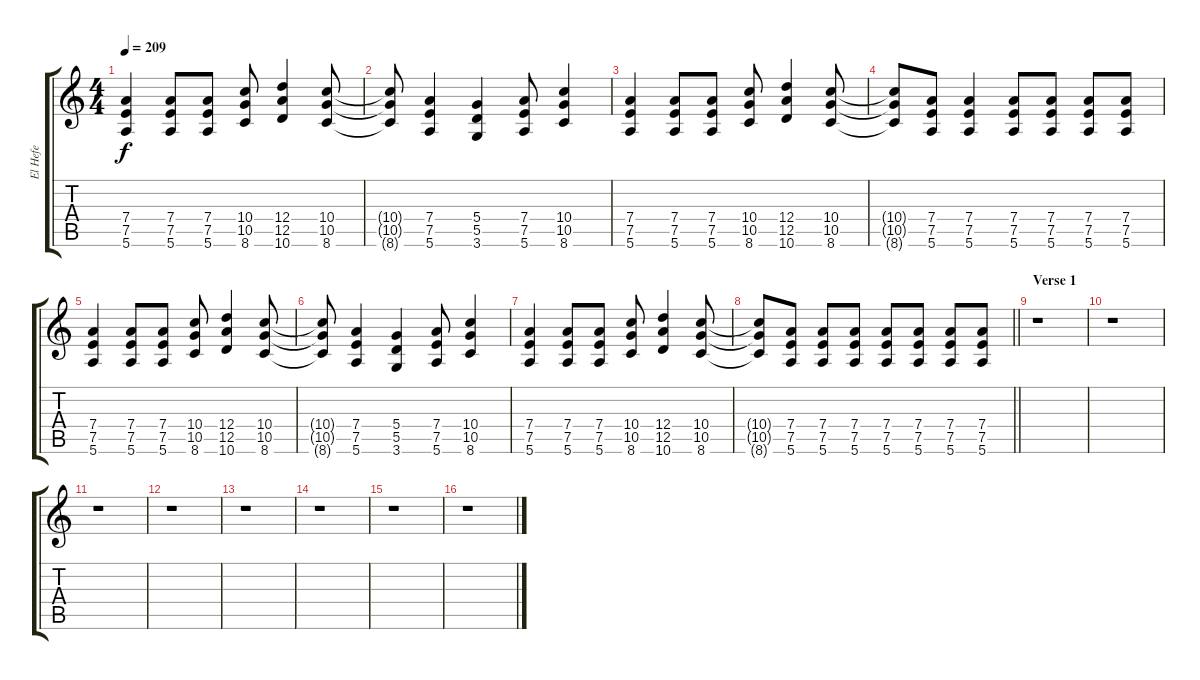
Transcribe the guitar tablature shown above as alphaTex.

\track ("El Hefe" "El Hefe") {instrument overdrivenguitar}
\staff {score tabs}
\tuning (E4 B3 G3 D3 A2 E2) {hide}
\ts (4 4)
\tempo 209
\clef g2
\ks c
(7.4 7.5 5.6).4{dy f} (7.4 7.5 5.6).8 (7.4 7.5 5.6).8 (10.4 10.5 8.6).8 (12.4 12.5 10.6).4 (10.4 10.5 8.6).8 |
(10.4{t} 10.5{t} 8.6{t}).8 (7.4 7.5 5.6).4 (5.4 5.5 3.6).4 (7.4 7.5 5.6).8 (10.4 10.5 8.6).4 |
(7.4 7.5 5.6).4 (7.4 7.5 5.6).8 (7.4 7.5 5.6).8 (10.4 10.5 8.6).8 (12.4 12.5 10.6).4 (10.4 10.5 8.6).8 |
(10.4{t} 10.5{t} 8.6{t}).8 (7.4 7.5 5.6).8 (7.4 7.5 5.6).4 (7.4 7.5 5.6).8 (7.4 7.5 5.6).8 (7.4 7.5 5.6).8 (7.4 7.5 5.6).8 |
(7.4 7.5 5.6).4 (7.4 7.5 5.6).8 (7.4 7.5 5.6).8 (10.4 10.5 8.6).8 (12.4 12.5 10.6).4 (10.4 10.5 8.6).8 |
(10.4{t} 10.5{t} 8.6{t}).8 (7.4 7.5 5.6).4 (5.4 5.5 3.6).4 (7.4 7.5 5.6).8 (10.4 10.5 8.6).4 |
(7.4 7.5 5.6).4 (7.4 7.5 5.6).8 (7.4 7.5 5.6).8 (10.4 10.5 8.6).8 (12.4 12.5 10.6).4 (10.4 10.5 8.6).8 |
\barLineRight lightlight
(10.4{t} 10.5{t} 8.6{t}).8 (7.4 7.5 5.6).8 (7.4 7.5 5.6).8 (7.4 7.5 5.6).8 (7.4 7.5 5.6).8 (7.4 7.5 5.6).8 (7.4 7.5 5.6).8 (7.4 7.5 5.6).8 |
\section ("" "Verse 1")
r.1{volume 9} |
r.1 |
r.1 |
r.1 |
r.1 |
r.1 |
r.1 |
r.1
